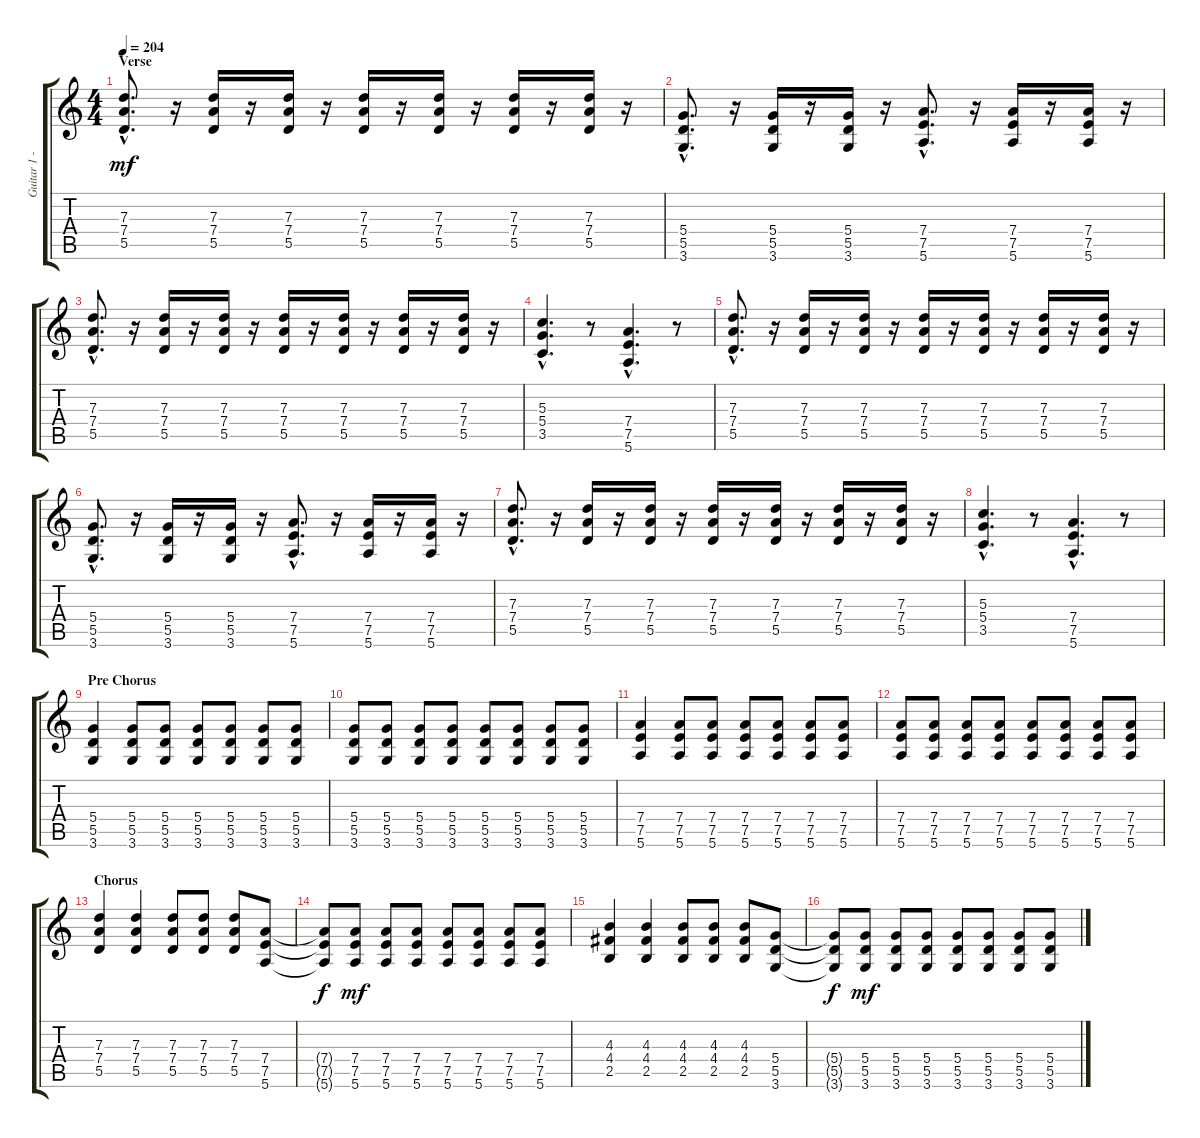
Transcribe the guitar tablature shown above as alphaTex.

\track ("Guitar 1 - Mathias" "Guitar 1 -") {instrument distortionguitar}
\staff {score tabs}
\tuning (E4 B3 G3 D3 A2 E2) {hide}
\ts (4 4)
\section ("" "Verse")
\tempo 204
\clef g2
\ks c
(7.3{hac} 7.4{hac} 5.5{hac}).8{d dy mf} r.16 (7.3 7.4 5.5).16 r.16 (7.3 7.4 5.5).16 r.16 (7.3 7.4 5.5).16 r.16 (7.3 7.4 5.5).16 r.16 (7.3 7.4 5.5).16 r.16 (7.3 7.4 5.5).16 r.16 |
(5.4{hac} 5.5{hac} 3.6{hac}).8{d} r.16 (5.4 5.5 3.6).16 r.16 (5.4 5.5 3.6).16 r.16 (7.4{hac} 7.5{hac} 5.6{hac}).8{d} r.16 (7.4 7.5 5.6).16 r.16 (7.4 7.5 5.6).16 r.16 |
(7.3{hac} 7.4{hac} 5.5{hac}).8{d} r.16 (7.3 7.4 5.5).16 r.16 (7.3 7.4 5.5).16 r.16 (7.3 7.4 5.5).16 r.16 (7.3 7.4 5.5).16 r.16 (7.3 7.4 5.5).16 r.16 (7.3 7.4 5.5).16 r.16 |
(5.3{hac} 5.4{hac} 3.5{hac}).4{d} r.8 (7.4{hac} 7.5{hac} 5.6{hac}).4{d} r.8 |
(7.3{hac} 7.4{hac} 5.5{hac}).8{d} r.16 (7.3 7.4 5.5).16 r.16 (7.3 7.4 5.5).16 r.16 (7.3 7.4 5.5).16 r.16 (7.3 7.4 5.5).16 r.16 (7.3 7.4 5.5).16 r.16 (7.3 7.4 5.5).16 r.16 |
(5.4{hac} 5.5{hac} 3.6{hac}).8{d} r.16 (5.4 5.5 3.6).16 r.16 (5.4 5.5 3.6).16 r.16 (7.4{hac} 7.5{hac} 5.6{hac}).8{d} r.16 (7.4 7.5 5.6).16 r.16 (7.4 7.5 5.6).16 r.16 |
(7.3{hac} 7.4{hac} 5.5{hac}).8{d} r.16 (7.3 7.4 5.5).16 r.16 (7.3 7.4 5.5).16 r.16 (7.3 7.4 5.5).16 r.16 (7.3 7.4 5.5).16 r.16 (7.3 7.4 5.5).16 r.16 (7.3 7.4 5.5).16 r.16 |
(5.3{hac} 5.4{hac} 3.5{hac}).4{d} r.8 (7.4{hac} 7.5{hac} 5.6{hac}).4{d} r.8 |
\section ("" "Pre Chorus")
(5.4 5.5 3.6).4 (5.4 5.5 3.6).8 (5.4 5.5 3.6).8 (5.4 5.5 3.6).8 (5.4 5.5 3.6).8 (5.4 5.5 3.6).8 (5.4 5.5 3.6).8 |
(5.4 5.5 3.6).8 (5.4 5.5 3.6).8 (5.4 5.5 3.6).8 (5.4 5.5 3.6).8 (5.4 5.5 3.6).8 (5.4 5.5 3.6).8 (5.4 5.5 3.6).8 (5.4 5.5 3.6).8 |
(7.4 7.5 5.6).4 (7.4 7.5 5.6).8 (7.4 7.5 5.6).8 (7.4 7.5 5.6).8 (7.4 7.5 5.6).8 (7.4 7.5 5.6).8 (7.4 7.5 5.6).8 |
(7.4 7.5 5.6).8 (7.4 7.5 5.6).8 (7.4 7.5 5.6).8 (7.4 7.5 5.6).8 (7.4 7.5 5.6).8 (7.4 7.5 5.6).8 (7.4 7.5 5.6).8 (7.4 7.5 5.6).8 |
\section ("" "Chorus")
(7.3 7.4 5.5).4 (7.3 7.4 5.5).4 (7.3 7.4 5.5).8 (7.3 7.4 5.5).8 (7.3 7.4 5.5).8 (7.4 7.5 5.6).8 |
(7.4{t} 7.5{t} 5.6{t}).8{dy f} (7.4 7.5 5.6).8{dy mf} (7.4 7.5 5.6).8 (7.4 7.5 5.6).8 (7.4 7.5 5.6).8 (7.4 7.5 5.6).8 (7.4 7.5 5.6).8 (7.4 7.5 5.6).8 |
(4.3 4.4 2.5).4 (4.3 4.4 2.5).4 (4.3 4.4 2.5).8 (4.3 4.4 2.5).8 (4.3 4.4 2.5).8 (5.4 5.5 3.6).8 |
(5.4{t} 5.5{t} 3.6{t}).8{dy f} (5.4 5.5 3.6).8{dy mf} (5.4 5.5 3.6).8 (5.4 5.5 3.6).8 (5.4 5.5 3.6).8 (5.4 5.5 3.6).8 (5.4 5.5 3.6).8 (5.4 5.5 3.6).8
